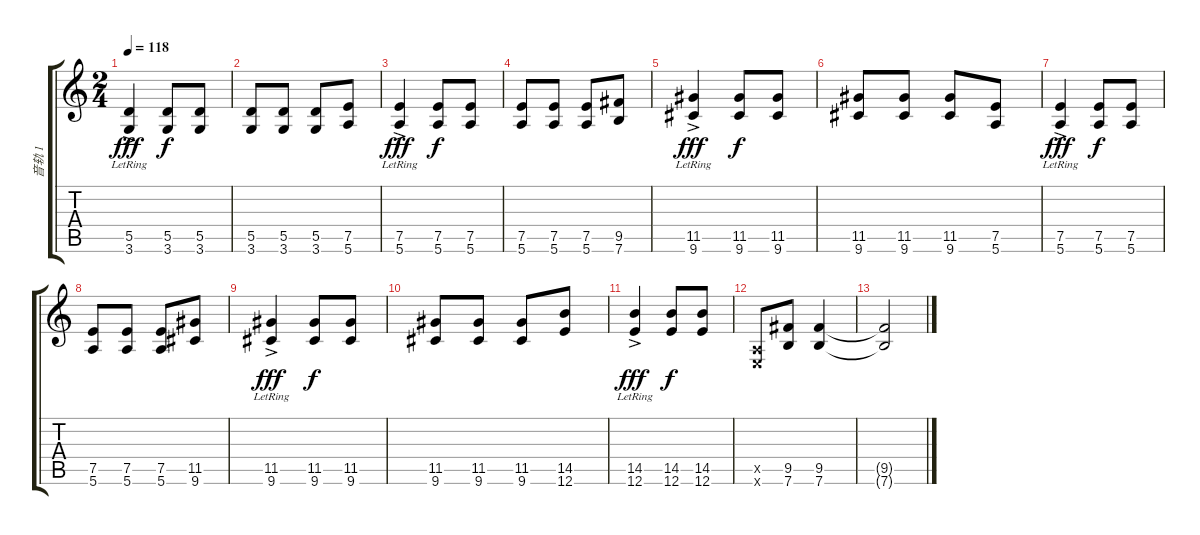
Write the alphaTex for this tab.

\track ("音轨 1" "音轨 1") {instrument electricguitarclean}
\staff {score tabs}
\tuning (E4 B3 G3 D3 A2 E2) {hide}
\ts (2 4)
\tempo 118
\clef g2
\ks c
(5.5 3.6{ac lr}).4{dy fff} (5.5 3.6).8{dy f} (5.5 3.6).8 |
(5.5 3.6).8 (5.5 3.6).8 (5.5 3.6).8 (7.5 5.6).8 |
(7.5 5.6{ac lr}).4{dy fff} (7.5 5.6).8{dy f} (7.5 5.6).8 |
(7.5 5.6).8 (7.5 5.6).8 (7.5 5.6).8 (9.5 7.6).8 |
(11.5 9.6{ac lr}).4{dy fff} (11.5 9.6).8{dy f} (11.5 9.6).8 |
(11.5 9.6).8 (11.5 9.6).8 (11.5 9.6).8 (7.5 5.6).8 |
(7.5 5.6{ac lr}).4{dy fff} (7.5 5.6).8{dy f} (7.5 5.6).8 |
(7.5 5.6).8 (7.5 5.6).8 (7.5 5.6).8 (11.5 9.6).8 |
(11.5 9.6{ac lr}).4{dy fff} (11.5 9.6).8{dy f} (11.5 9.6).8 |
(11.5 9.6).8 (11.5 9.6).8 (11.5 9.6).8 (14.5 12.6).8 |
(14.5{lr} 12.6{ac lr}).4{dy fff} (14.5 12.6).8{dy f} (14.5 12.6).8 |
(0.5{x} 0.6{x}).8 (9.5 7.6).8 (9.5 7.6).4 |
(9.5{t} 7.6{t}).2
